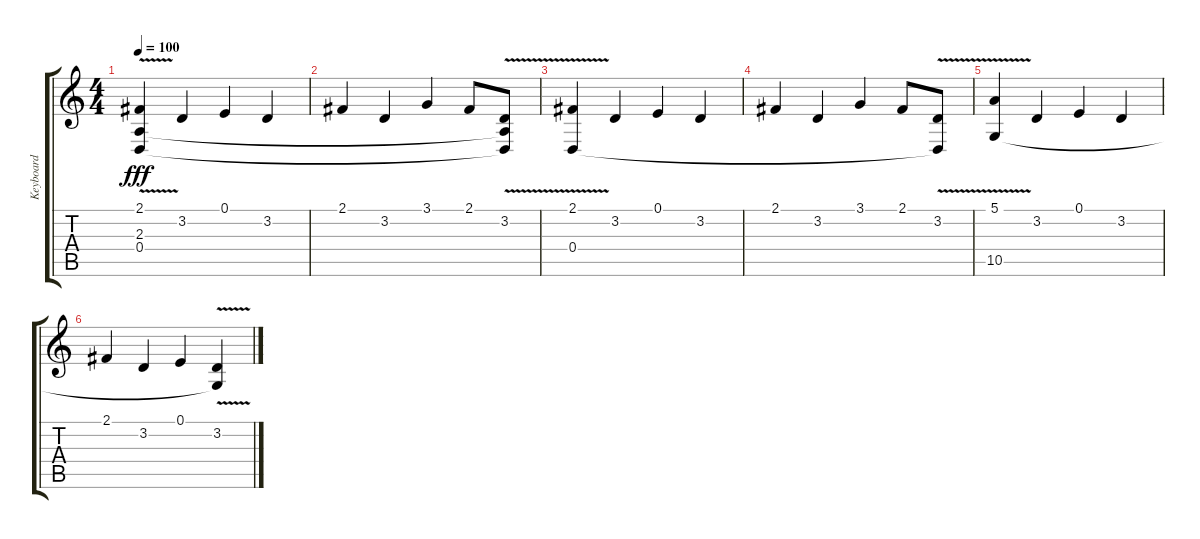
\track ("Keyboard" "Keyboard") {instrument drawbarorgan}
\staff {score tabs}
\tuning (E4 B3 G3 D3 A2 E2) {hide}
\ts (4 4)
\tempo 100
\clef g2
\ks c
(2.1 2.3{v} 0.4{v}).4{dy fff} 3.2.4 0.1.4 3.2.4 |
2.1.4 3.2.4 3.1.4 2.1.8 (3.2 2.3{t} 0.4{t}).8 |
(2.1 0.4{v}).4 3.2.4 0.1.4 3.2.4 |
2.1.4 3.2.4 3.1.4 2.1.8 (3.2 0.4{t}).8 |
(5.1 10.5{v}).4 3.2.4 0.1.4 3.2.4 |
2.1.4 3.2.4 0.1.4 (3.2 10.5{t}).4
